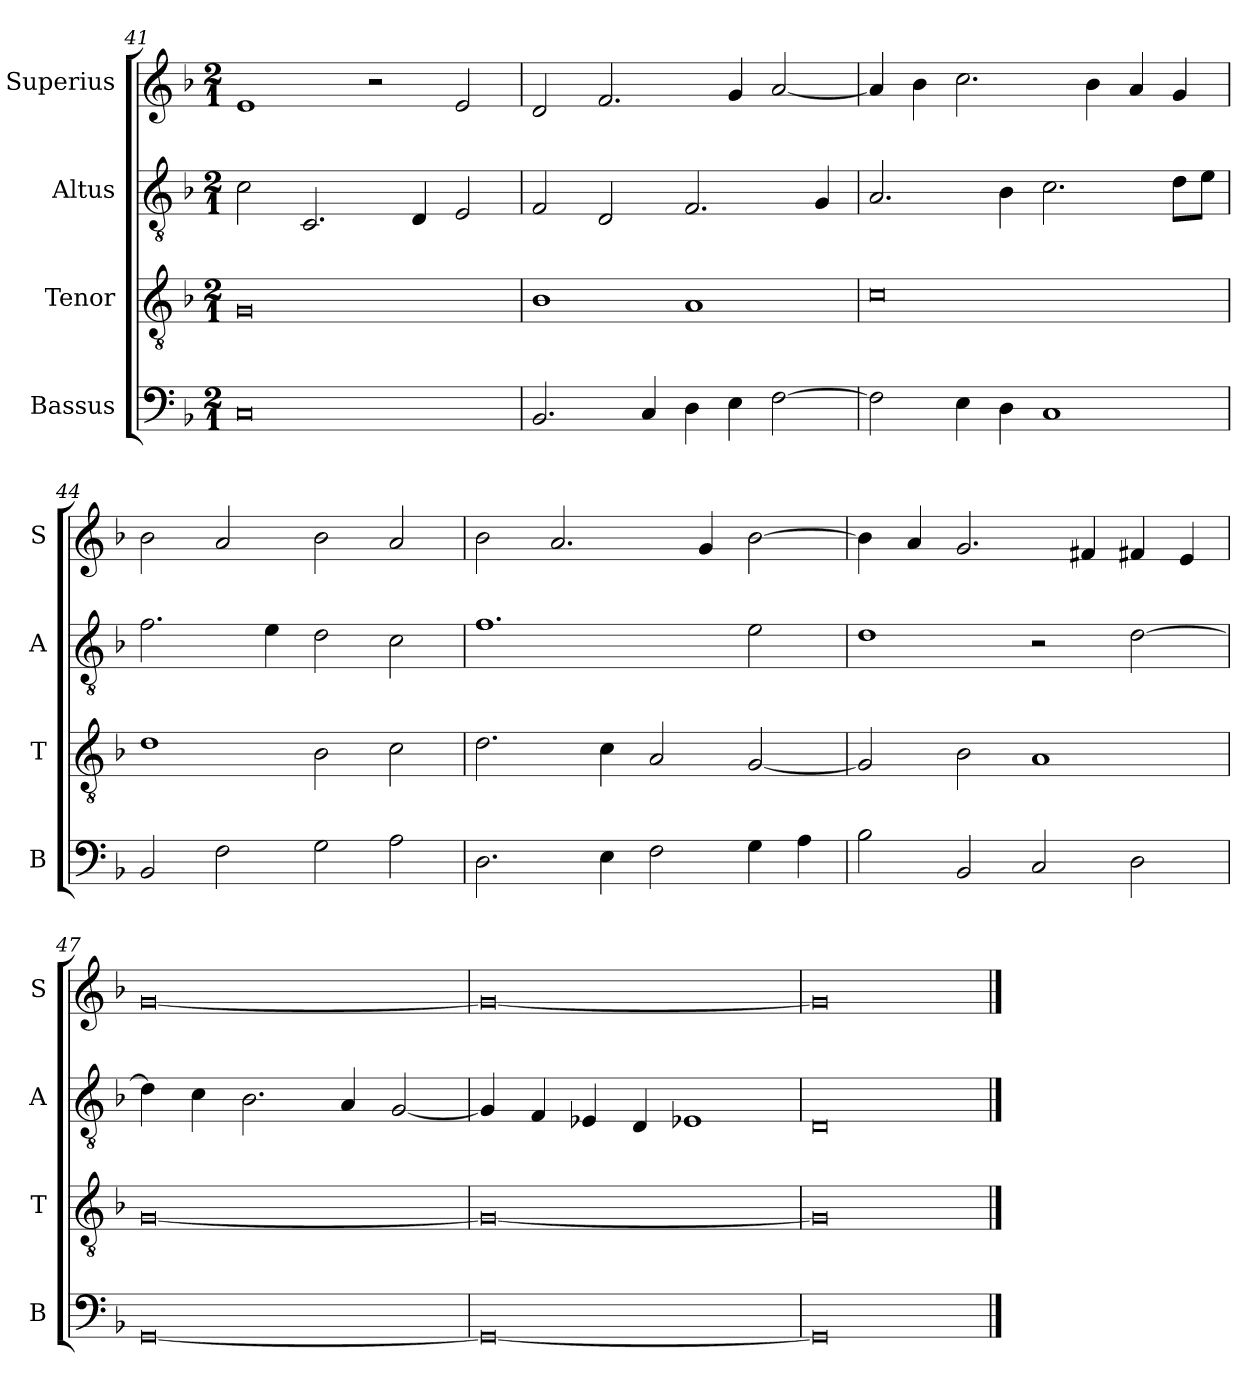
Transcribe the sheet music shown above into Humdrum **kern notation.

**kern	**kern	**kern	**kern
*part4	*part3	*part2	*part1
*staff4	*staff3	*staff2	*staff1
*I"Bassus	*I"Tenor	*I"Altus	*I"Superius
*I'B	*I'T	*I'A	*I'S
*clefF4	*clefGv2	*clefGv2	*clefG2
*k[b-]	*k[b-]	*k[b-]	*k[b-]
*M2/1	*M2/1	*M2/1	*M2/1
=41	=41	=41	=41
0C	0G	2c\	1e
.	.	2.C/	.
.	.	.	2r
.	.	4D/	.
.	.	2E/	2e/
=42	=42	=42	=42
2.BB-/	1B-	2F/	2d/
.	.	2D/	2.f/
4C/	.	.	.
4D\	1A	2.F/	.
4E\	.	.	4g/
[2F\	.	.	[2a/
.	.	4G/	.
=43	=43	=43	=43
2F\]	0c	2.A/	4a/]
.	.	.	4b-\
4E\	.	.	2.cc\
4D\	.	4B-\	.
1C	.	2.c\	.
.	.	.	4b-\
.	.	.	4a/
.	.	8d\L	4g/
.	.	8e\J	.
=44	=44	=44	=44
2BB-/	1d	2.f\	2b-\
2F\	.	.	2a/
.	.	4e\	.
2G\	2B-\	2d\	2b-\
2A\	2c\	2c\	2a/
=45	=45	=45	=45
2.D\	2.d\	1.f	2b-\
.	.	.	2.a/
4E\	4c\	.	.
2F\	2A/	.	.
.	.	.	4g/
4G\	[2G/	2e\	[2b-\
4A\	.	.	.
=46	=46	=46	=46
2B-\	2G/]	1d	4b-\]
.	.	.	4a/
2BB-/	2B-\	.	2.g/
2C/	1A	2r	.
.	.	.	4f#X/
2D\	.	[2d\	4f#X/
.	.	.	4e/
=47	=47	=47	=47
[0GG	[0G	4d\]	[0g
.	.	4c\	.
.	.	2.B-\	.
.	.	4A/	.
.	.	[2G/	.
=48	=48	=48	=48
0GG_	0G_	4G/]	0g_
.	.	4F/	.
.	.	4E-X/	.
.	.	4D/	.
.	.	1E-X	.
=49	=49	=49	=49
0GG]	0G]	0D	0g]
==	==	==	==
*-	*-	*-	*-
